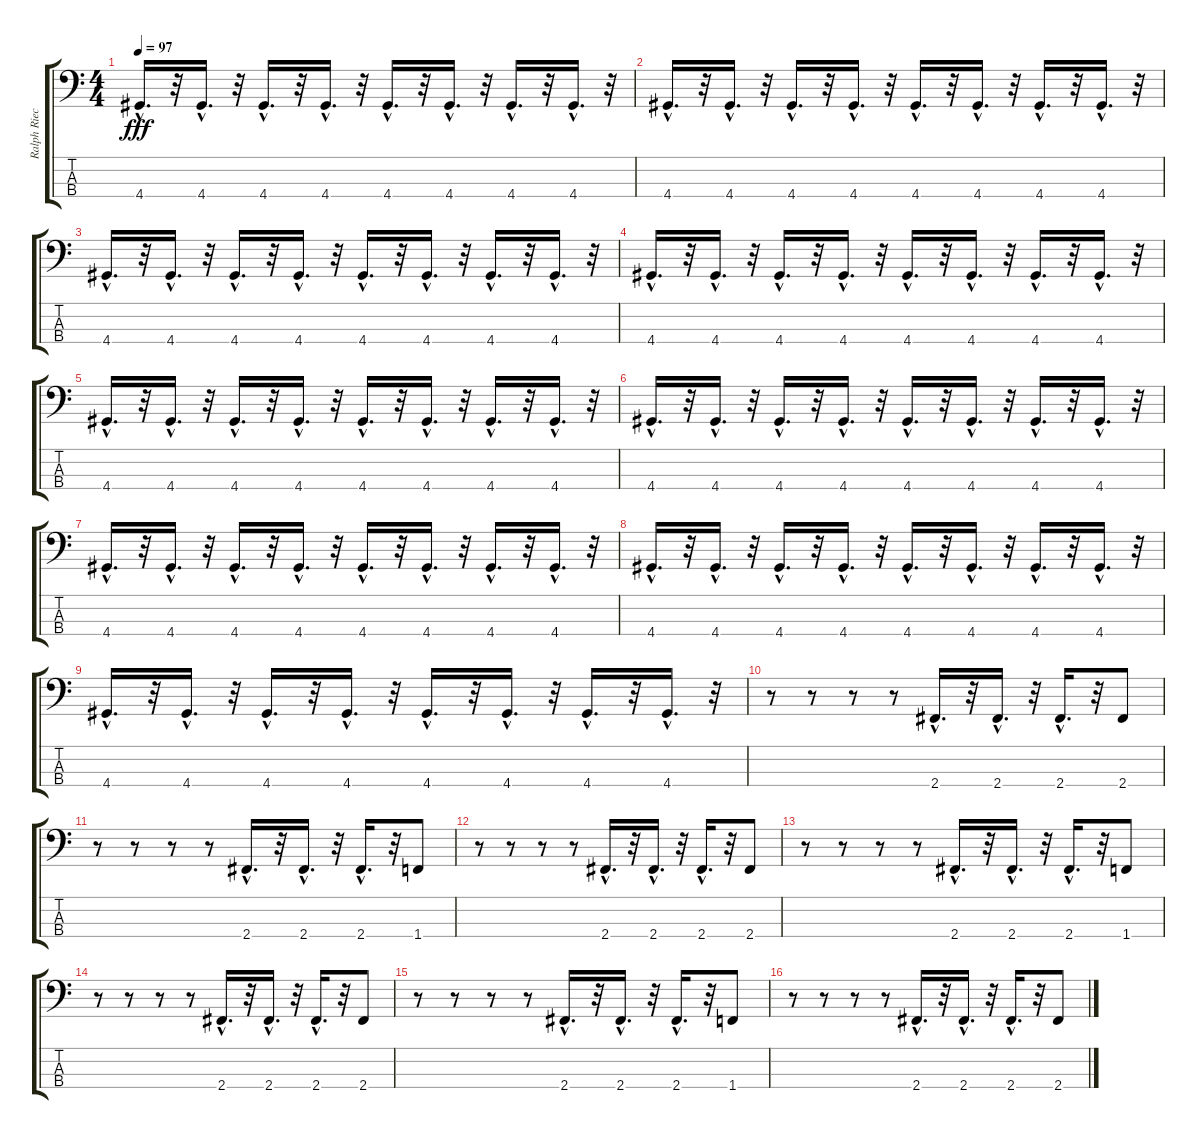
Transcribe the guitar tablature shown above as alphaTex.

\track ("Ralph Rieckermann - Bass Guitar" "Ralph Riec") {instrument electricbassfinger}
\staff {score tabs}
\tuning (G2 D2 A1 E1) {hide}
\ts (4 4)
\tempo 97
\clef f4
\ks c
4.4{hac}.16{d dy fff} r.32 4.4{hac}.16{d} r.32 4.4{hac}.16{d} r.32 4.4{hac}.16{d} r.32 4.4{hac}.16{d} r.32 4.4{hac}.16{d} r.32 4.4{hac}.16{d} r.32 4.4{hac}.16{d} r.32 |
4.4{hac}.16{d} r.32 4.4{hac}.16{d} r.32 4.4{hac}.16{d} r.32 4.4{hac}.16{d} r.32 4.4{hac}.16{d} r.32 4.4{hac}.16{d} r.32 4.4{hac}.16{d} r.32 4.4{hac}.16{d} r.32 |
4.4{hac}.16{d} r.32 4.4{hac}.16{d} r.32 4.4{hac}.16{d} r.32 4.4{hac}.16{d} r.32 4.4{hac}.16{d} r.32 4.4{hac}.16{d} r.32 4.4{hac}.16{d} r.32 4.4{hac}.16{d} r.32 |
4.4{hac}.16{d} r.32 4.4{hac}.16{d} r.32 4.4{hac}.16{d} r.32 4.4{hac}.16{d} r.32 4.4{hac}.16{d} r.32 4.4{hac}.16{d} r.32 4.4{hac}.16{d} r.32 4.4{hac}.16{d} r.32 |
4.4{hac}.16{d} r.32 4.4{hac}.16{d} r.32 4.4{hac}.16{d} r.32 4.4{hac}.16{d} r.32 4.4{hac}.16{d} r.32 4.4{hac}.16{d} r.32 4.4{hac}.16{d} r.32 4.4{hac}.16{d} r.32 |
4.4{hac}.16{d} r.32 4.4{hac}.16{d} r.32 4.4{hac}.16{d} r.32 4.4{hac}.16{d} r.32 4.4{hac}.16{d} r.32 4.4{hac}.16{d} r.32 4.4{hac}.16{d} r.32 4.4{hac}.16{d} r.32 |
4.4{hac}.16{d} r.32 4.4{hac}.16{d} r.32 4.4{hac}.16{d} r.32 4.4{hac}.16{d} r.32 4.4{hac}.16{d} r.32 4.4{hac}.16{d} r.32 4.4{hac}.16{d} r.32 4.4{hac}.16{d} r.32 |
4.4{hac}.16{d} r.32 4.4{hac}.16{d} r.32 4.4{hac}.16{d} r.32 4.4{hac}.16{d} r.32 4.4{hac}.16{d} r.32 4.4{hac}.16{d} r.32 4.4{hac}.16{d} r.32 4.4{hac}.16{d} r.32 |
4.4{hac}.16{d} r.32 4.4{hac}.16{d} r.32 4.4{hac}.16{d} r.32 4.4{hac}.16{d} r.32 4.4{hac}.16{d} r.32 4.4{hac}.16{d} r.32 4.4{hac}.16{d} r.32 4.4{hac}.16{d} r.32 |
r.8 r.8 r.8 r.8 2.4{hac}.16{d} r.32 2.4{hac}.16{d} r.32 2.4{hac}.16{d} r.32 2.4.8 |
r.8 r.8 r.8 r.8 2.4{hac}.16{d} r.32 2.4{hac}.16{d} r.32 2.4{hac}.16{d} r.32 1.4.8 |
r.8 r.8 r.8 r.8 2.4{hac}.16{d} r.32 2.4{hac}.16{d} r.32 2.4{hac}.16{d} r.32 2.4.8 |
r.8 r.8 r.8 r.8 2.4{hac}.16{d} r.32 2.4{hac}.16{d} r.32 2.4{hac}.16{d} r.32 1.4.8 |
r.8 r.8 r.8 r.8 2.4{hac}.16{d} r.32 2.4{hac}.16{d} r.32 2.4{hac}.16{d} r.32 2.4.8 |
r.8 r.8 r.8 r.8 2.4{hac}.16{d} r.32 2.4{hac}.16{d} r.32 2.4{hac}.16{d} r.32 1.4.8 |
r.8 r.8 r.8 r.8 2.4{hac}.16{d} r.32 2.4{hac}.16{d} r.32 2.4{hac}.16{d} r.32 2.4.8
